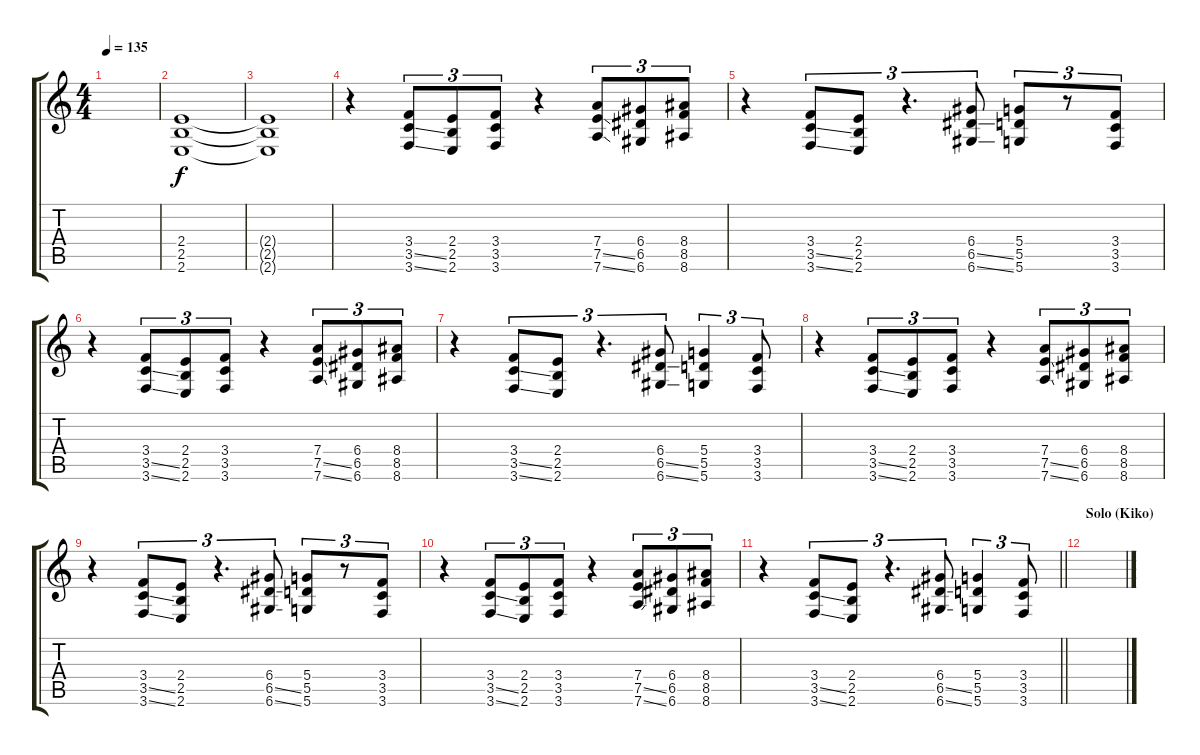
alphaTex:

\track "" {instrument distortionguitar}
\staff {score tabs}
\tuning (E4 B3 G3 D3 A2 D2) {hide}
\ts (4 4)
\tempo 135
\clef g2
\ks c
|
(2.4 2.5 2.6).1 |
(2.4{t} 2.5{t} 2.6{t}).1 |
r.4 (3.4 3.5{ss} 3.6{ss}).8{tu (3 2)} (2.4 2.5 2.6).8{tu (3 2)} (3.4 3.5 3.6).8{tu (3 2)} r.4 (7.4 7.5{ss} 7.6{ss}).8{tu (3 2)} (6.4 6.5 6.6).8{tu (3 2)} (8.4 8.5 8.6).8{tu (3 2)} |
r.4 (3.4 3.5{ss} 3.6{ss}).8{tu (3 2)} (2.4 2.5 2.6).8{tu (3 2)} r.4{d tu (3 2)} (6.4 6.5{ss} 6.6{ss}).8{tu (3 2)} (5.4 5.5 5.6).8{tu (3 2)} r.8{tu (3 2)} (3.4 3.5 3.6).8{tu (3 2)} |
r.4 (3.4 3.5{ss} 3.6{ss}).8{tu (3 2)} (2.4 2.5 2.6).8{tu (3 2)} (3.4 3.5 3.6).8{tu (3 2)} r.4 (7.4 7.5{ss} 7.6{ss}).8{tu (3 2)} (6.4 6.5 6.6).8{tu (3 2)} (8.4 8.5 8.6).8{tu (3 2)} |
r.4 (3.4 3.5{ss} 3.6{ss}).8{tu (3 2)} (2.4 2.5 2.6).8{tu (3 2)} r.4{d tu (3 2)} (6.4 6.5{ss} 6.6{ss}).8{tu (3 2)} (5.4 5.5 5.6).4{tu (3 2)} (3.4 3.5 3.6).8{tu (3 2)} |
r.4 (3.4 3.5{ss} 3.6{ss}).8{tu (3 2)} (2.4 2.5 2.6).8{tu (3 2)} (3.4 3.5 3.6).8{tu (3 2)} r.4 (7.4 7.5{ss} 7.6{ss}).8{tu (3 2)} (6.4 6.5 6.6).8{tu (3 2)} (8.4 8.5 8.6).8{tu (3 2)} |
r.4 (3.4 3.5{ss} 3.6{ss}).8{tu (3 2)} (2.4 2.5 2.6).8{tu (3 2)} r.4{d tu (3 2)} (6.4 6.5{ss} 6.6{ss}).8{tu (3 2)} (5.4 5.5 5.6).8{tu (3 2)} r.8{tu (3 2)} (3.4 3.5 3.6).8{tu (3 2)} |
r.4 (3.4 3.5{ss} 3.6{ss}).8{tu (3 2)} (2.4 2.5 2.6).8{tu (3 2)} (3.4 3.5 3.6).8{tu (3 2)} r.4 (7.4 7.5{ss} 7.6{ss}).8{tu (3 2)} (6.4 6.5 6.6).8{tu (3 2)} (8.4 8.5 8.6).8{tu (3 2)} |
\barLineRight lightlight
r.4 (3.4 3.5{ss} 3.6{ss}).8{tu (3 2)} (2.4 2.5 2.6).8{tu (3 2)} r.4{d tu (3 2)} (6.4 6.5{ss} 6.6{ss}).8{tu (3 2)} (5.4 5.5 5.6).4{tu (3 2)} (3.4 3.5 3.6).8{tu (3 2)} |
\section ("" "Solo (Kiko)")
